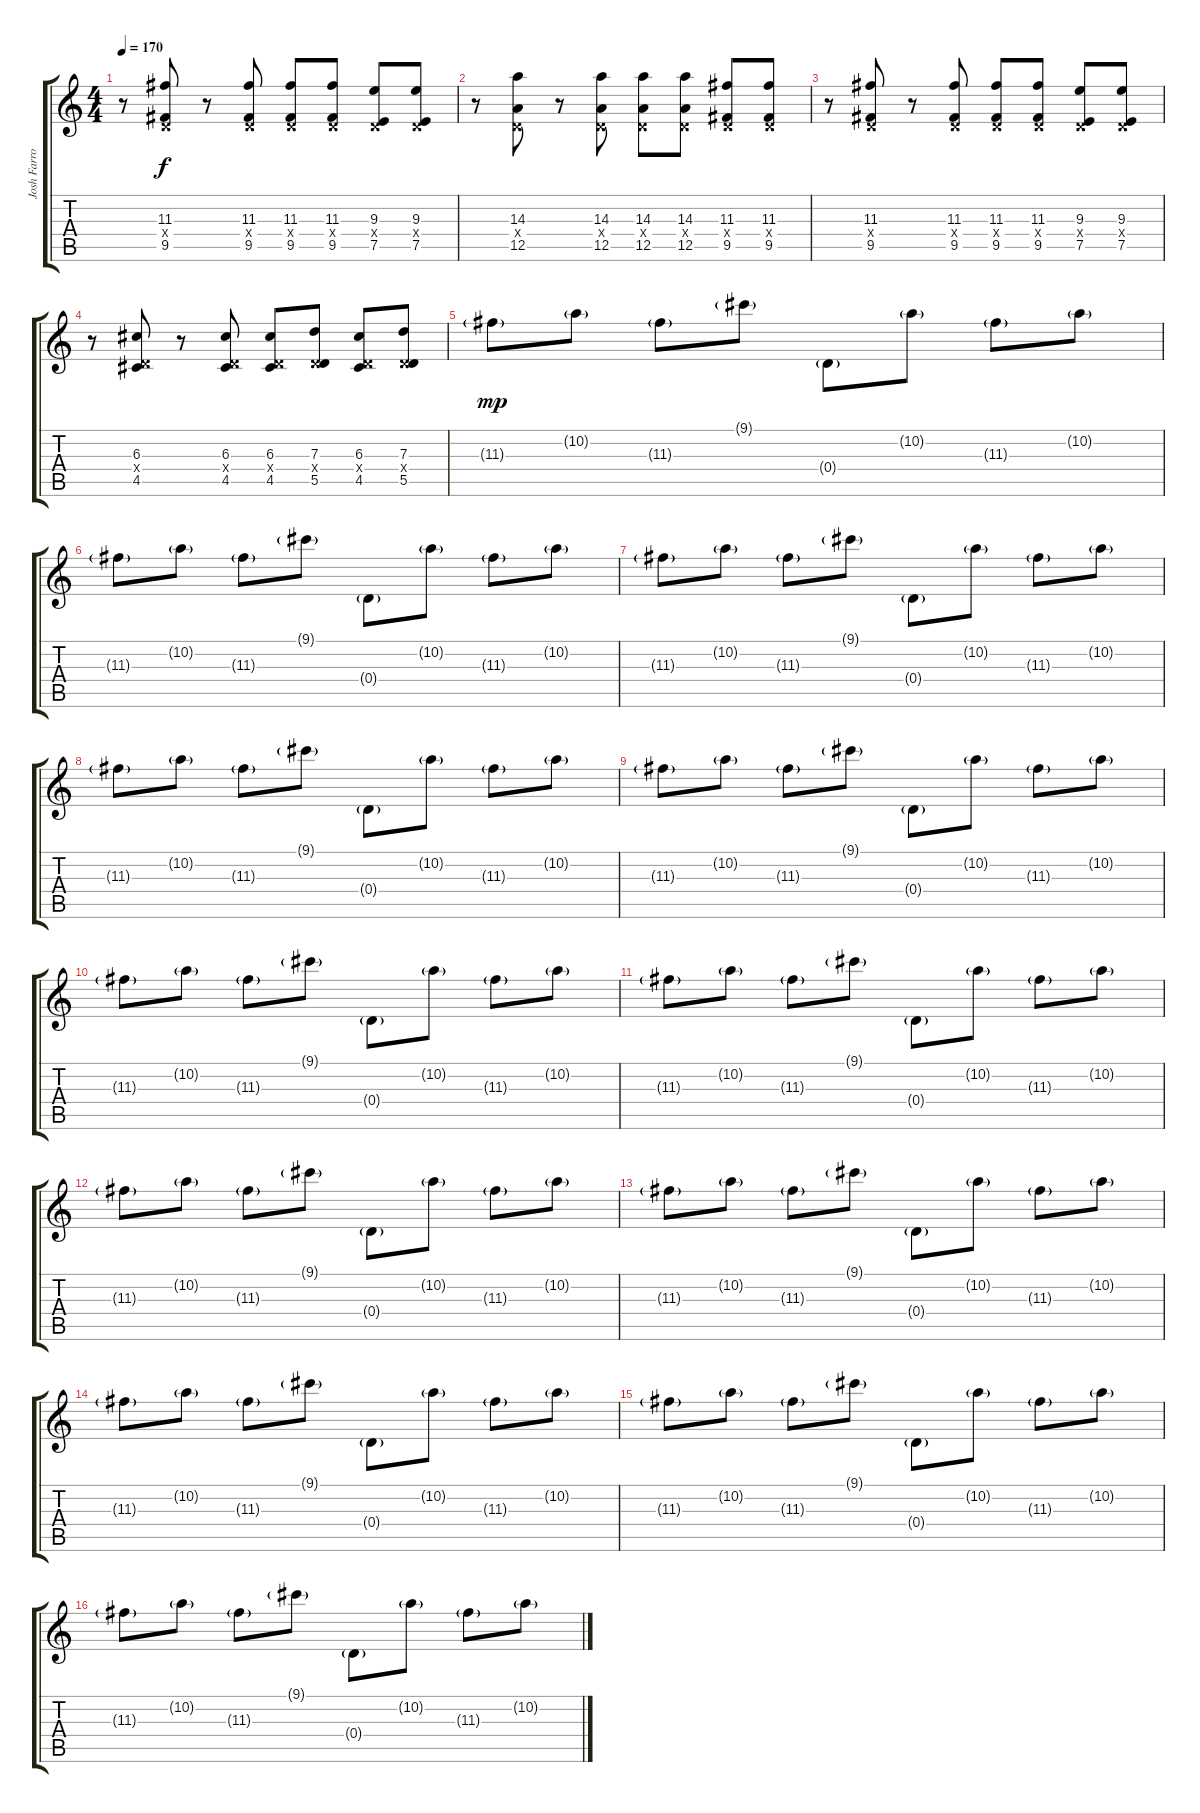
\track ("Josh Farro Lead" "Josh Farro") {instrument overdrivenguitar}
\staff {score tabs}
\tuning (E4 B3 G3 D3 A2 D2) {hide}
\ts (4 4)
\tempo 170
\clef g2
\ks c
r.8{dy f} (11.3 0.4{x} 9.5).8 r.8 (11.3 0.4{x} 9.5).8 (11.3 0.4{x} 9.5).8 (11.3 0.4{x} 9.5).8 (9.3 0.4{x} 7.5).8 (9.3 0.4{x} 7.5).8 |
r.8 (14.3 0.4{x} 12.5).8 r.8 (14.3 0.4{x} 12.5).8 (14.3 0.4{x} 12.5).8 (14.3 0.4{x} 12.5).8 (11.3 0.4{x} 9.5).8 (11.3 0.4{x} 9.5).8 |
r.8 (11.3 0.4{x} 9.5).8 r.8 (11.3 0.4{x} 9.5).8 (11.3 0.4{x} 9.5).8 (11.3 0.4{x} 9.5).8 (9.3 0.4{x} 7.5).8 (9.3 0.4{x} 7.5).8 |
r.8 (6.3 0.4{x} 4.5).8 r.8 (6.3 0.4{x} 4.5).8 (6.3 0.4{x} 4.5).8 (7.3 0.4{x} 5.5).8 (6.3 0.4{x} 4.5).8 (7.3 0.4{x} 5.5).8 |
11.3{g}.8{dy mp} 10.2{g}.8 11.3{g}.8 9.1{g}.8 0.4{g}.8 10.2{g}.8 11.3{g}.8 10.2{g}.8 |
11.3{g}.8 10.2{g}.8 11.3{g}.8 9.1{g}.8 0.4{g}.8 10.2{g}.8 11.3{g}.8 10.2{g}.8 |
11.3{g}.8 10.2{g}.8 11.3{g}.8 9.1{g}.8 0.4{g}.8 10.2{g}.8 11.3{g}.8 10.2{g}.8 |
11.3{g}.8 10.2{g}.8 11.3{g}.8 9.1{g}.8 0.4{g}.8 10.2{g}.8 11.3{g}.8 10.2{g}.8 |
11.3{g}.8 10.2{g}.8 11.3{g}.8 9.1{g}.8 0.4{g}.8 10.2{g}.8 11.3{g}.8 10.2{g}.8 |
11.3{g}.8 10.2{g}.8 11.3{g}.8 9.1{g}.8 0.4{g}.8 10.2{g}.8 11.3{g}.8 10.2{g}.8 |
11.3{g}.8 10.2{g}.8 11.3{g}.8 9.1{g}.8 0.4{g}.8 10.2{g}.8 11.3{g}.8 10.2{g}.8 |
11.3{g}.8 10.2{g}.8 11.3{g}.8 9.1{g}.8 0.4{g}.8 10.2{g}.8 11.3{g}.8 10.2{g}.8 |
11.3{g}.8 10.2{g}.8 11.3{g}.8 9.1{g}.8 0.4{g}.8 10.2{g}.8 11.3{g}.8 10.2{g}.8 |
11.3{g}.8 10.2{g}.8 11.3{g}.8 9.1{g}.8 0.4{g}.8 10.2{g}.8 11.3{g}.8 10.2{g}.8 |
11.3{g}.8 10.2{g}.8 11.3{g}.8 9.1{g}.8 0.4{g}.8 10.2{g}.8 11.3{g}.8 10.2{g}.8 |
11.3{g}.8 10.2{g}.8 11.3{g}.8 9.1{g}.8 0.4{g}.8 10.2{g}.8 11.3{g}.8 10.2{g}.8
